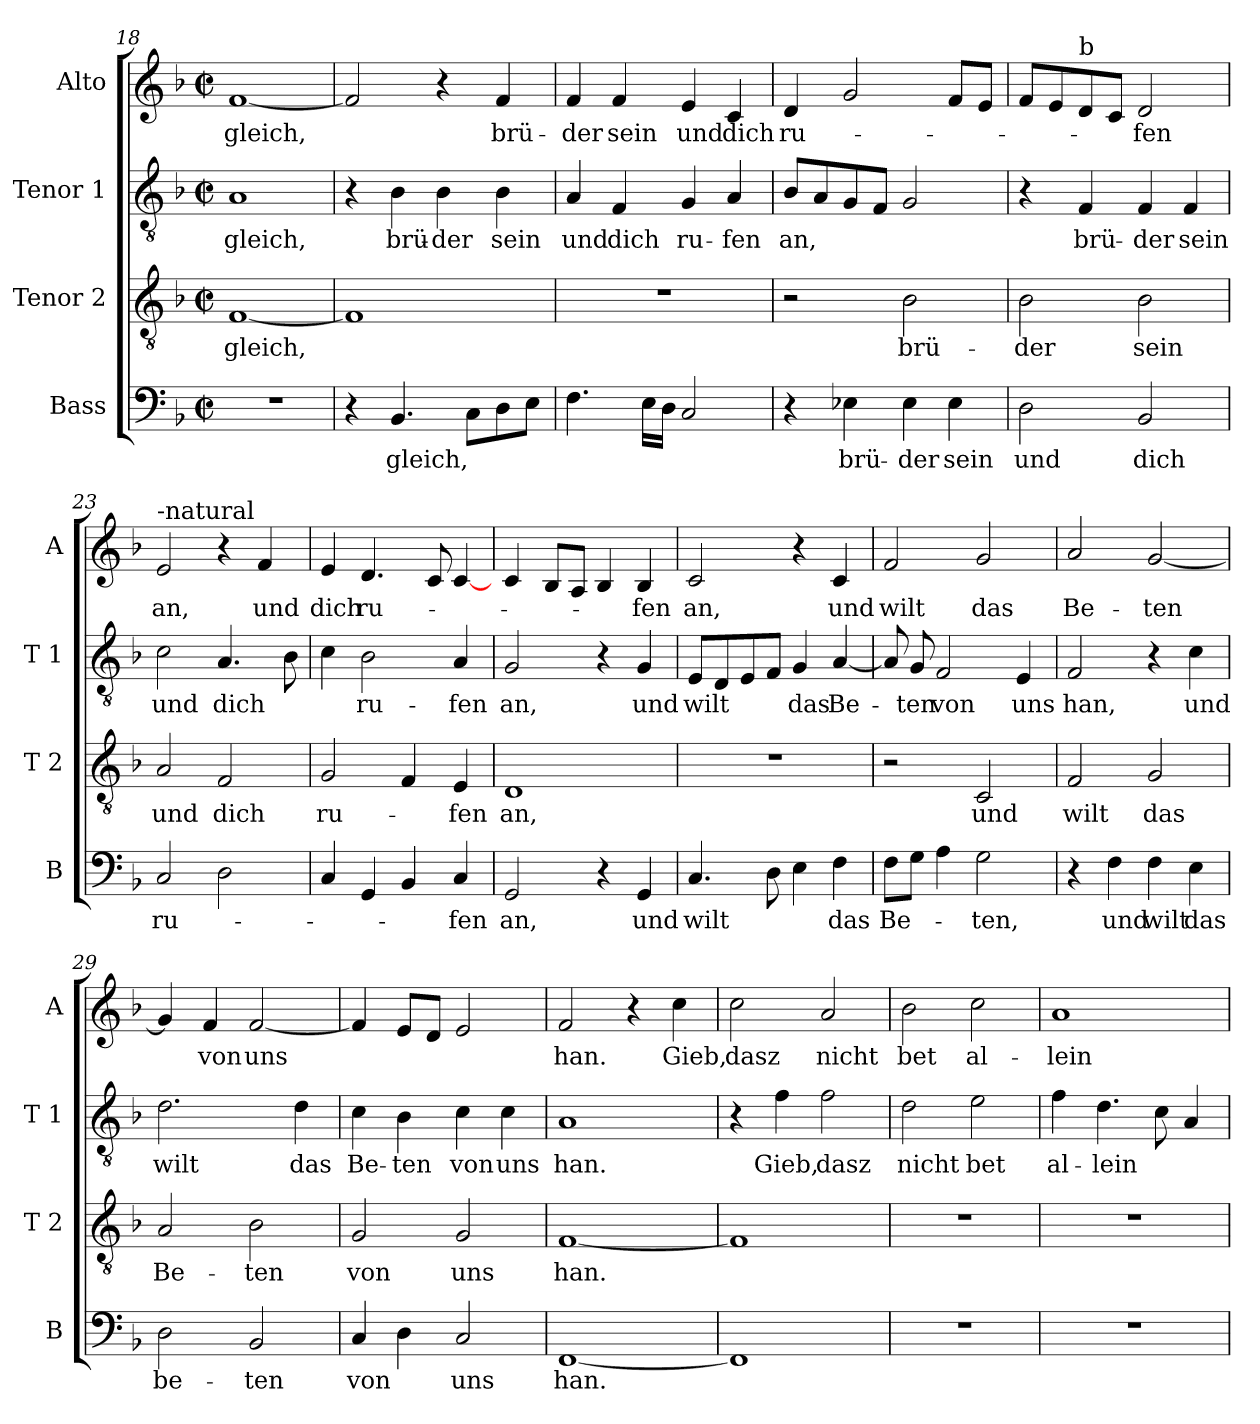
**kern	**text	**kern	**text	**kern	**text	**kern	**text
*part4	*part4	*part3	*part3	*part2	*part2	*part1	*part1
*staff4	*staff4	*staff3	*staff3	*staff2	*staff2	*staff1	*staff1
*I"Bass	*	*I"Tenor 2	*	*I"Tenor 1	*	*I"Alto	*
*I'B	*	*I'T 2	*	*I'T 1	*	*I'A	*
*clefF4	*	*clefGv2	*	*clefGv2	*	*clefG2	*
*k[b-]	*	*k[b-]	*	*k[b-]	*	*k[b-]	*
*F:	*	*F:	*	*F:	*	*F:	*
*M2/2	*	*M2/2	*	*M2/2	*	*M2/2	*
*met(c|)	*	*met(c|)	*	*met(c|)	*	*met(c|)	*
=18	=18	=18	=18	=18	=18	=18	=18
!	!	!	!LO:LY:b	!	!LO:LY:b	!	!LO:LY:b
1r	.	[1F	gleich,	1A	gleich,	[1f	gleich,
!!LO:LB:g=z
=19	=19	=19	=19	=19	=19	=19	=19
4r	.	1F]	.	4r	.	2f/]	.
!	!LO:LY:b	!	!	!	!LO:LY:b	!	!
4.BB-/	gleich,	.	.	4B-\	brü-	.	.
!	!	!	!	!	!LO:LY:b	!	!
.	.	.	.	4B-\	-der	4r	.
8C\L	.	.	.	.	.	.	.
!	!	!	!	!	!LO:LY:b	!	!LO:LY:b
8D\	.	.	.	4B-\	sein	4f/	brü-
8E\J	.	.	.	.	.	.	.
=20	=20	=20	=20	=20	=20	=20	=20
!	!	!	!	!	!LO:LY:b	!	!LO:LY:b
4.F\	.	1r	.	4A/	und	4f/	-der
!	!	!	!	!	!LO:LY:b	!	!LO:LY:b
.	.	.	.	4F/	dich	4f/	sein
16E\LL	.	.	.	.	.	.	.
16D\JJ	.	.	.	.	.	.	.
!	!	!	!	!	!LO:LY:b	!	!LO:LY:b
2C/	.	.	.	4G/	ru-	4e/	und
!	!	!	!	!	!LO:LY:b	!	!LO:LY:b
.	.	.	.	4A/	-fen	4c/	dich
=21	=21	=21	=21	=21	=21	=21	=21
!	!	!	!	!	!LO:LY:b	!	!LO:LY:b
4r	.	2r	.	8B-/L	an,	4d/	ru-
.	.	.	.	8A/	.	.	.
!	!LO:LY:b	!	!	!	!	!	!
4E-X\	brü-	.	.	8G/	.	2g/	.
.	.	.	.	8F/J	.	.	.
!	!LO:LY:b	!	!LO:LY:b	!	!	!	!
4E-\	-der	2B-\	brü-	2G/	.	.	.
!	!LO:LY:b	!	!	!	!	!	!
4E-\	sein	.	.	.	.	8f/L	.
.	.	.	.	.	.	8e/J	.
=22	=22	=22	=22	=22	=22	=22	=22
!	!LO:LY:b	!	!LO:LY:b	!	!	!	!
2D\	und	2B-\	-der	4r	.	8f/L	.
.	.	.	.	.	.	8e/	.
!	!	!	!	!	!	!LO:TX:a:t=b	!
!	!	!	!	!	!LO:LY:b	!	!
.	.	.	.	4F/	brü-	8d/	.
.	.	.	.	.	.	8c/J	.
!	!LO:LY:b	!	!LO:LY:b	!	!LO:LY:b	!	!LO:LY:b
2BB-/	dich	2B-\	sein	4F/	-der	2d/	-fen
!	!	!	!	!	!LO:LY:b	!	!
.	.	.	.	4F/	sein	.	.
=23	=23	=23	=23	=23	=23	=23	=23
!	!	!	!	!	!	!LO:TX:a:t=-natural	!
!	!LO:LY:b	!	!LO:LY:b	!	!LO:LY:b	!	!LO:LY:b
2C/	ru-	2A/	und	2c\	und	2e/	an,
!	!	!	!LO:LY:b	!	!LO:LY:b	!	!
2D\	.	2F/	dich	4.A/	dich	4r	.
!	!	!	!	!	!	!	!LO:LY:b
.	.	.	.	.	.	4f/	und
.	.	.	.	8B-\	.	.	.
=24	=24	=24	=24	=24	=24	=24	=24
!	!	!	!LO:LY:b	!	!	!	!LO:LY:b
4C/	.	2G/	ru-	4c\	.	4e/	dich
!	!	!	!	!	!LO:LY:b	!	!LO:LY:b
4GG/	.	.	.	2B-\	ru-	4.d/	ru-
4BB-/	.	4F/	.	.	.	.	.
.	.	.	.	.	.	8c/	.
!	!LO:LY:b	!	!LO:LY:b	!	!LO:LY:b	!	!
4C/	-fen	4E/	-fen	4A/	-fen	[4c/	.
!!LO:LB:g=z
=25	=25	=25	=25	=25	=25	=25	=25
!	!LO:LY:b	!	!LO:LY:b	!	!LO:LY:b	!	!
2GG/	an,	1D	an,	2G/	an,	4c/	.
.	.	.	.	.	.	8B-/L	.
.	.	.	.	.	.	8A/J	.
4r	.	.	.	4r	.	4B-/	.
!	!LO:LY:b	!	!	!	!LO:LY:b	!	!LO:LY:b
4GG/	und	.	.	4G/	und	4B-/	-fen
=26	=26	=26	=26	=26	=26	=26	=26
!	!LO:LY:b	!	!	!	!LO:LY:b	!	!LO:LY:b
4.C/	wilt	1r	.	8E/L	wilt	2c/	an,
.	.	.	.	8D/	.	.	.
.	.	.	.	8E/	.	.	.
8D\	.	.	.	8F/J	.	.	.
!	!	!	!	!	!LO:LY:b	!	!
4E\	.	.	.	4G/	das	4r	.
!	!LO:LY:b	!	!	!	!LO:LY:b	!	!LO:LY:b
4F\	das	.	.	[4A/	Be-	4c/	und
=27	=27	=27	=27	=27	=27	=27	=27
!	!LO:LY:b	!	!	!	!	!	!LO:LY:b
8F\L	Be-	2r	.	8A/]	.	2f/	wilt
!	!	!	!	!	!LO:LY:b	!	!
8G\J	.	.	.	8G/	-ten	.	.
!	!	!	!	!	!LO:LY:b	!	!
4A\	.	.	.	2F/	von	.	.
!	!LO:LY:b	!	!LO:LY:b	!	!	!	!LO:LY:b
2G\	-ten,	2C/	und	.	.	2g/	das
!	!	!	!	!	!LO:LY:b	!	!
.	.	.	.	4E/	uns	.	.
=28	=28	=28	=28	=28	=28	=28	=28
!	!	!	!LO:LY:b	!	!LO:LY:b	!	!LO:LY:b
4r	.	2F/	wilt	2F/	han,	2a/	Be-
!	!LO:LY:b	!	!	!	!	!	!
4F\	und	.	.	.	.	.	.
!	!LO:LY:b	!	!LO:LY:b	!	!	!	!LO:LY:b
4F\	wilt	2G/	das	4r	.	[2g/	-ten
!	!LO:LY:b	!	!	!	!LO:LY:b	!	!
4E\	das	.	.	4c\	und	.	.
=29	=29	=29	=29	=29	=29	=29	=29
!	!LO:LY:b	!	!LO:LY:b	!	!LO:LY:b	!	!
2D\	be-	2A/	Be-	2.d\	wilt	4g/]	.
!	!	!	!	!	!	!	!LO:LY:b
.	.	.	.	.	.	4f/	von
!	!LO:LY:b	!	!LO:LY:b	!	!	!	!LO:LY:b
2BB-/	-ten	2B-\	-ten	.	.	[2f/	uns
!	!	!	!	!	!LO:LY:b	!	!
.	.	.	.	4d\	das	.	.
=30	=30	=30	=30	=30	=30	=30	=30
!	!LO:LY:b	!	!LO:LY:b	!	!LO:LY:b	!	!
4C/	von	2G/	von	4c\	Be-	4f/]	.
!	!	!	!	!	!LO:LY:b	!	!
4D\	.	.	.	4B-\	-ten	8e/L	.
.	.	.	.	.	.	8d/J	.
!	!LO:LY:b	!	!LO:LY:b	!	!LO:LY:b	!	!
2C/	uns	2G/	uns	4c\	von	2e/	.
!	!	!	!	!	!LO:LY:b	!	!
.	.	.	.	4c\	uns	.	.
!!LO:PB:g=z
=31	=31	=31	=31	=31	=31	=31	=31
!	!LO:LY:b	!	!LO:LY:b	!	!LO:LY:b	!	!LO:LY:b
[1FF	han.	[1F	han.	1A	han.	2f/	han.
.	.	.	.	.	.	4r	.
!	!	!	!	!	!	!	!LO:LY:b
.	.	.	.	.	.	4cc\	Gieb,
=32	=32	=32	=32	=32	=32	=32	=32
!	!	!	!	!	!	!	!LO:LY:b
1FF]	.	1F]	.	4r	.	2cc\	dasz
!	!	!	!	!	!LO:LY:b	!	!
.	.	.	.	4f\	Gieb,	.	.
!	!	!	!	!	!LO:LY:b	!	!LO:LY:b
.	.	.	.	2f\	dasz	2a/	nicht
=33	=33	=33	=33	=33	=33	=33	=33
!	!	!	!	!	!LO:LY:b	!	!LO:LY:b
1r	.	1r	.	2d\	nicht	2b-\	bet
!	!	!	!	!	!LO:LY:b	!	!LO:LY:b
.	.	.	.	2e\	bet	2cc\	al-
=34	=34	=34	=34	=34	=34	=34	=34
!	!	!	!	!	!LO:LY:b	!	!LO:LY:b
1r	.	1r	.	4f\	al-	1a	-lein
!	!	!	!	!	!LO:LY:b	!	!
.	.	.	.	4.d\	-lein	.	.
.	.	.	.	8c\	.	.	.
.	.	.	.	4A/	.	.	.
=	=	=	=	=	=	=	=
*-	*-	*-	*-	*-	*-	*-	*-
